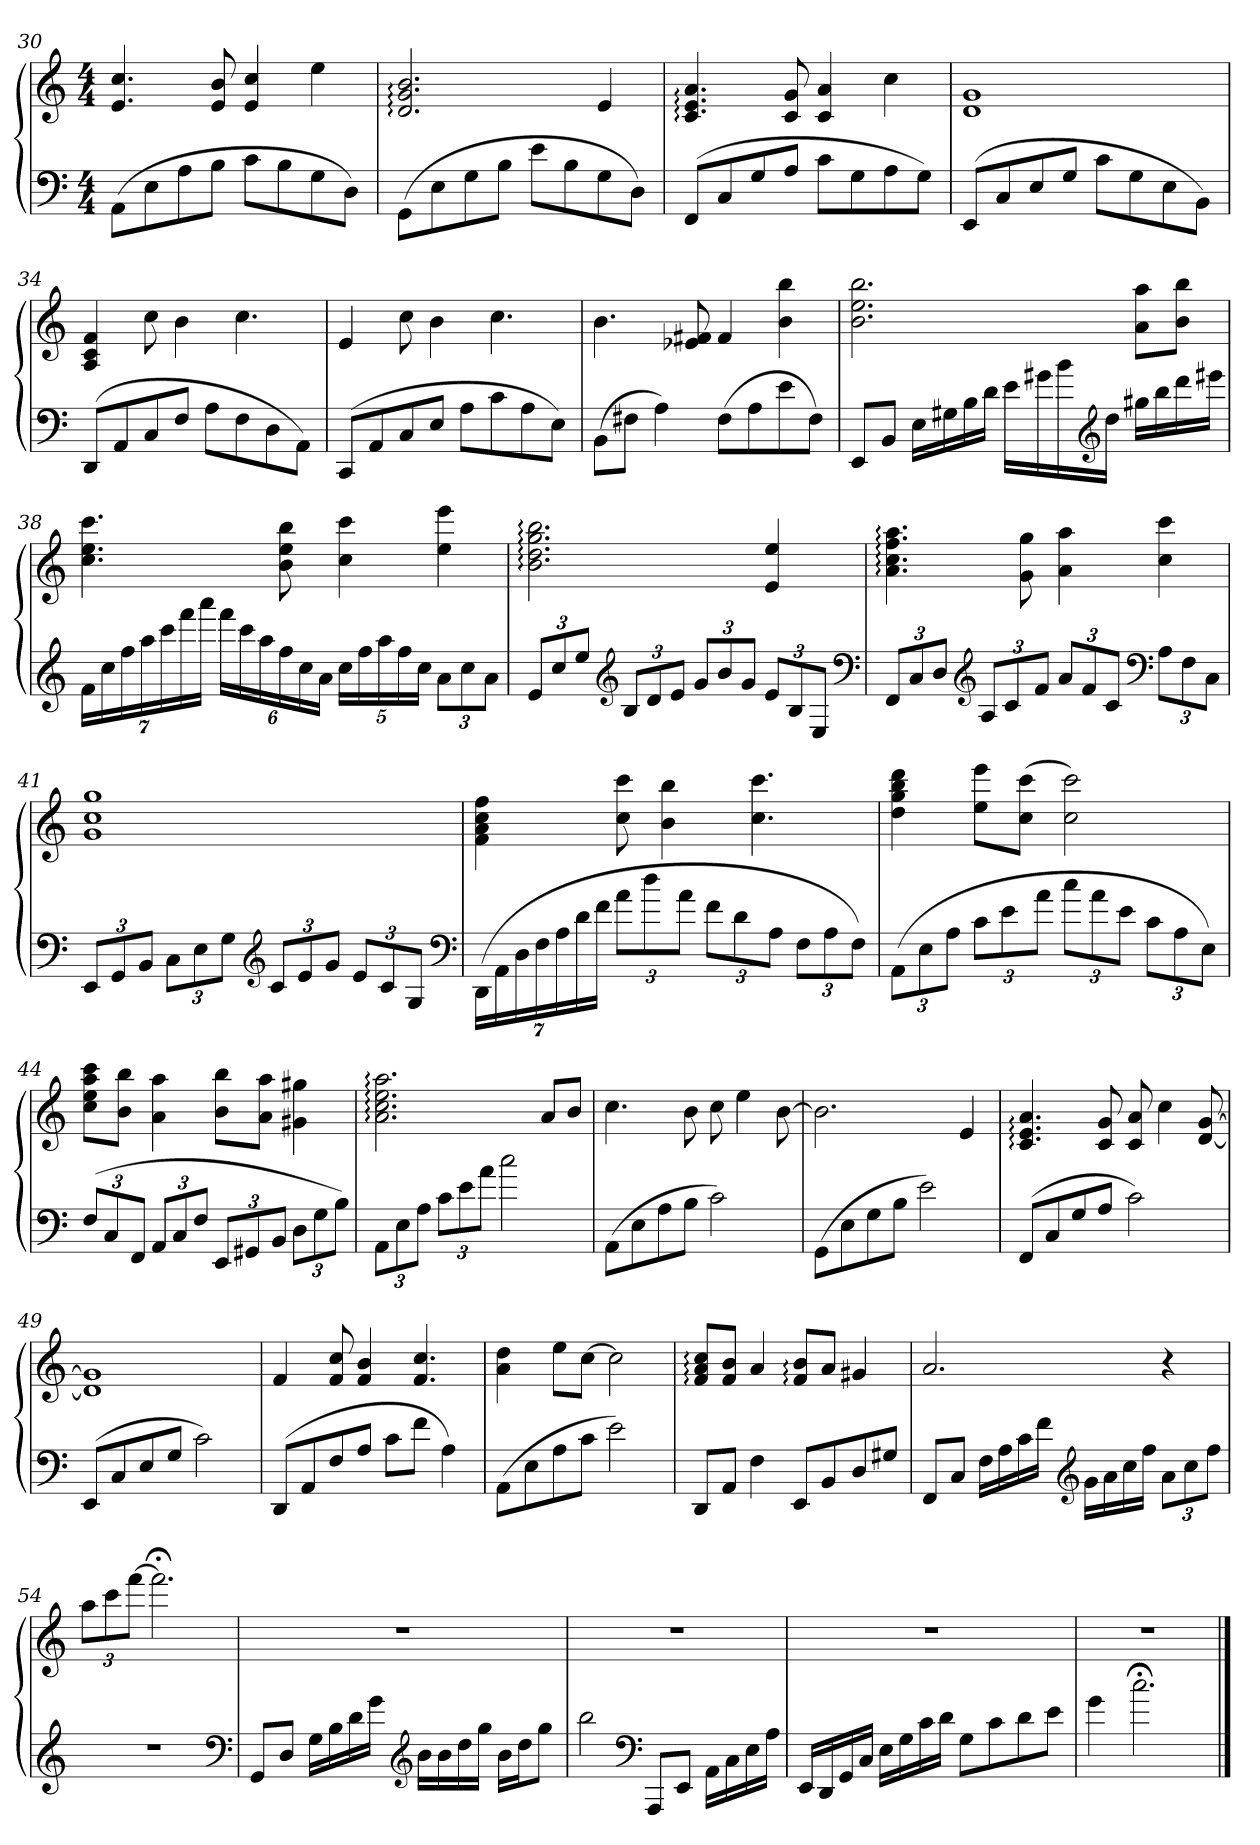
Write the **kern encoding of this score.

**kern	**kern
*part1	*part1
*staff2	*staff1
*clefF4	*clefG2
*M4/4	*M4/4
=30	=30
(8AAL	4.e 4.cc
8E	.
8A	.
8BJ	8e 8b
8cL	4e 4cc
8B	.
8G	4ee
8DJ)	.
=31	=31
(8GGL	2.d: 2.g: 2.b:
8E	.
8G	.
8BJ	.
8eL	.
8B	.
8G	4e
8DJ)	.
!!LO:PB:g=z
=32	=32
(8FFL	4.c: 4.e: 4.a:
8C	.
8G	.
8AJ	8c 8g
8cL	4c 4a
8G	.
8A	4cc
8GJ)	.
=33	=33
(8EEL	1d 1g
8C	.
8E	.
8GJ	.
8cL	.
8G	.
8E	.
8BBJ)	.
=34	=34
(8DDL	4A 4c 4f
8AA	.
8C	8cc
8FJ	4b
8AL	.
8F	4.cc
8D	.
8AAJ)	.
=35	=35
(8CCL	4e
8AA	.
8C	8cc
8EJ	4b
8AL	.
8c	4.cc
8A	.
8EJ)	.
=36	=36
(8BBL	4.b
8F#XJ	.
4A)	.
.	8e-X 8f#X
(8F#L	4f#
8A	.
8e	4b 4bb
8F#J)	.
!!LO:LB:g=z
=37	=37
8EEL	2.b 2.ee 2.bb
8BBJ	.
16ELL	.
16G#X	.
16B	.
16dJJ	.
16eLL	.
16g#X	.
16b	.
*clefG2	*
16ddJJ	.
16gg#XLL	8a 8aaL
16bb	.
16ddd	8b 8bbJ
16eee#XJJ	.
=38	=38
28fLL	4.cc 4.ee 4.ccc
28cc	.
28ff	.
28aa	.
28ccc	.
28fff	.
28aaaJJ	.
24fffLL	.
24ccc	.
24aa	.
24ff	8b 8ee 8bb
24cc	.
24aJJ	.
20ccLL	4cc 4ccc
20ff	.
20aa	.
20ff	.
20ccJJ	.
12aL	4ee 4eee
12cc	.
12aJ	.
!!LO:LB:g=z
=39	=39
12eL	2.b: 2.dd: 2.gg: 2.bb:
12cc	.
12eeJ	.
*clefG2	*
12BL	.
12d	.
12eJ	.
12gL	.
12b	.
12gJ	.
12eL	4e 4ee
12B	.
12EJ	.
*clefF4	*
=40	=40
12FFL	4.a: 4.cc: 4.ff: 4.aa:
12C	.
12DJ	.
*clefG2	*
12AL	.
12c	.
.	8g 8gg
12fJ	.
12aL	4a 4aa
12f	.
12cJ	.
*clefF4	*
12AL	4cc 4ccc
12F	.
12CJ	.
=41	=41
12EEL	1g 1cc 1gg
12GG	.
12BBJ	.
12CL	.
12E	.
12GJ	.
*clefG2	*
12cL	.
12e	.
12gJ	.
12eL	.
12c	.
12GJ	.
*clefF4	*
!!LO:LB:g=z
=42	=42
(28DDLL	4f 4a 4cc 4ff
28AA	.
28D	.
28F	.
28A	.
28d	.
28fJJ	.
12aL	8cc 8ccc
12dd	.
.	4b 4bb
12aJ	.
12fL	.
12d	.
.	4.cc 4.ccc
12AJ	.
12FL	.
12A	.
12FJ)	.
=43	=43
(12AAL	4dd 4gg 4bb 4ddd
12E	.
12AJ	.
12cL	8ee 8eeeL
12e	.
.	(8cc 8cccJ
12aJ	.
12ccL	2cc 2ccc)
12a	.
12eJ	.
12cL	.
12A	.
12EJ)	.
=44	=44
(12FL	8cc 8ee 8aa 8cccL
12C	.
.	8b 8bbJ
12FFJ	.
12AAL	4a 4aa
12C	.
12FJ	.
12EEL	8b 8bbL
12GG#X	.
.	8a 8aaJ
12BBJ	.
12DL	4g#X 4gg#X
12G	.
12BJ)	.
!!LO:LB:g=z
=45	=45
12AAL	2.a: 2.cc: 2.ee: 2.aa:
12E	.
12AJ	.
12cL	.
12e	.
12aJ	.
2cc	.
.	8aL
.	8bJ
=46	=46
(8AAL	4.cc
8E	.
8A	.
8BJ	8b
2c)	8cc
.	4ee
.	[8b
=47	=47
(8GGL	2.b]
8E	.
8G	.
8BJ	.
2e)	.
.	4e
=48	=48
(8FFL	4.c: 4.e: 4.a:
8C	.
8G	.
8AJ	8c 8g
2c)	8c 8a
.	4cc
.	[8d [8g
=49	=49
(8EEL	1d] 1g]
8C	.
8E	.
8GJ	.
2c)	.
!!LO:LB:g=z
=50	=50
(8DDL	4f
8AA	.
8F	8f 8cc
8AJ	4f 4b
8cL	.
8fJ	4.f 4.cc
4A)	.
=51	=51
(8AAL	4a 4dd
8E	.
8A	8eeL
8cJ	[8ccJ
2e)	2cc]
=52	=52
8DDL	8f: 8a: 8cc:L
8AAJ	8f 8bJ
4F	4a
8EEL	8f: 8b:L
8BB	8aJ
8D	4g#X
8G#XJ	.
=53	=53
8FFL	2.a
8CJ	.
16FLL	.
16A	.
16c	.
16fJJ	.
*clefG2	*
16gLL	.
16a	.
16cc	.
16ffJJ	.
12aL	4r
12cc	.
12ffJ	.
=54	=54
1r	12aaL
.	12ccc
.	[12fffJ
.	2.fff;<]
*clefF4	*
!!LO:PB:g=z
=55	=55
8GGL	1r
8DJ	.
16GLL	.
16B	.
16d	.
16gJJ	.
*clefG2	*
16bLL	.
16b	.
16dd	.
16ggJJ	.
16bLL	.
16ddJ	.
8ggJ	.
=56	=56
2bb	1r
*clefF4	*
8AAAL	.
8EEJ	.
16AALL	.
16C	.
16E	.
16AJJ	.
=57	=57
16EELL	1r
16DD	.
16GG	.
16CJJ	.
16ELL	.
16G	.
16c	.
16dJJ	.
8GL	.
8c	.
8d	.
8eJ	.
=58	=58
4g	1r
2.cc;<	.
==	==
*-	*-
